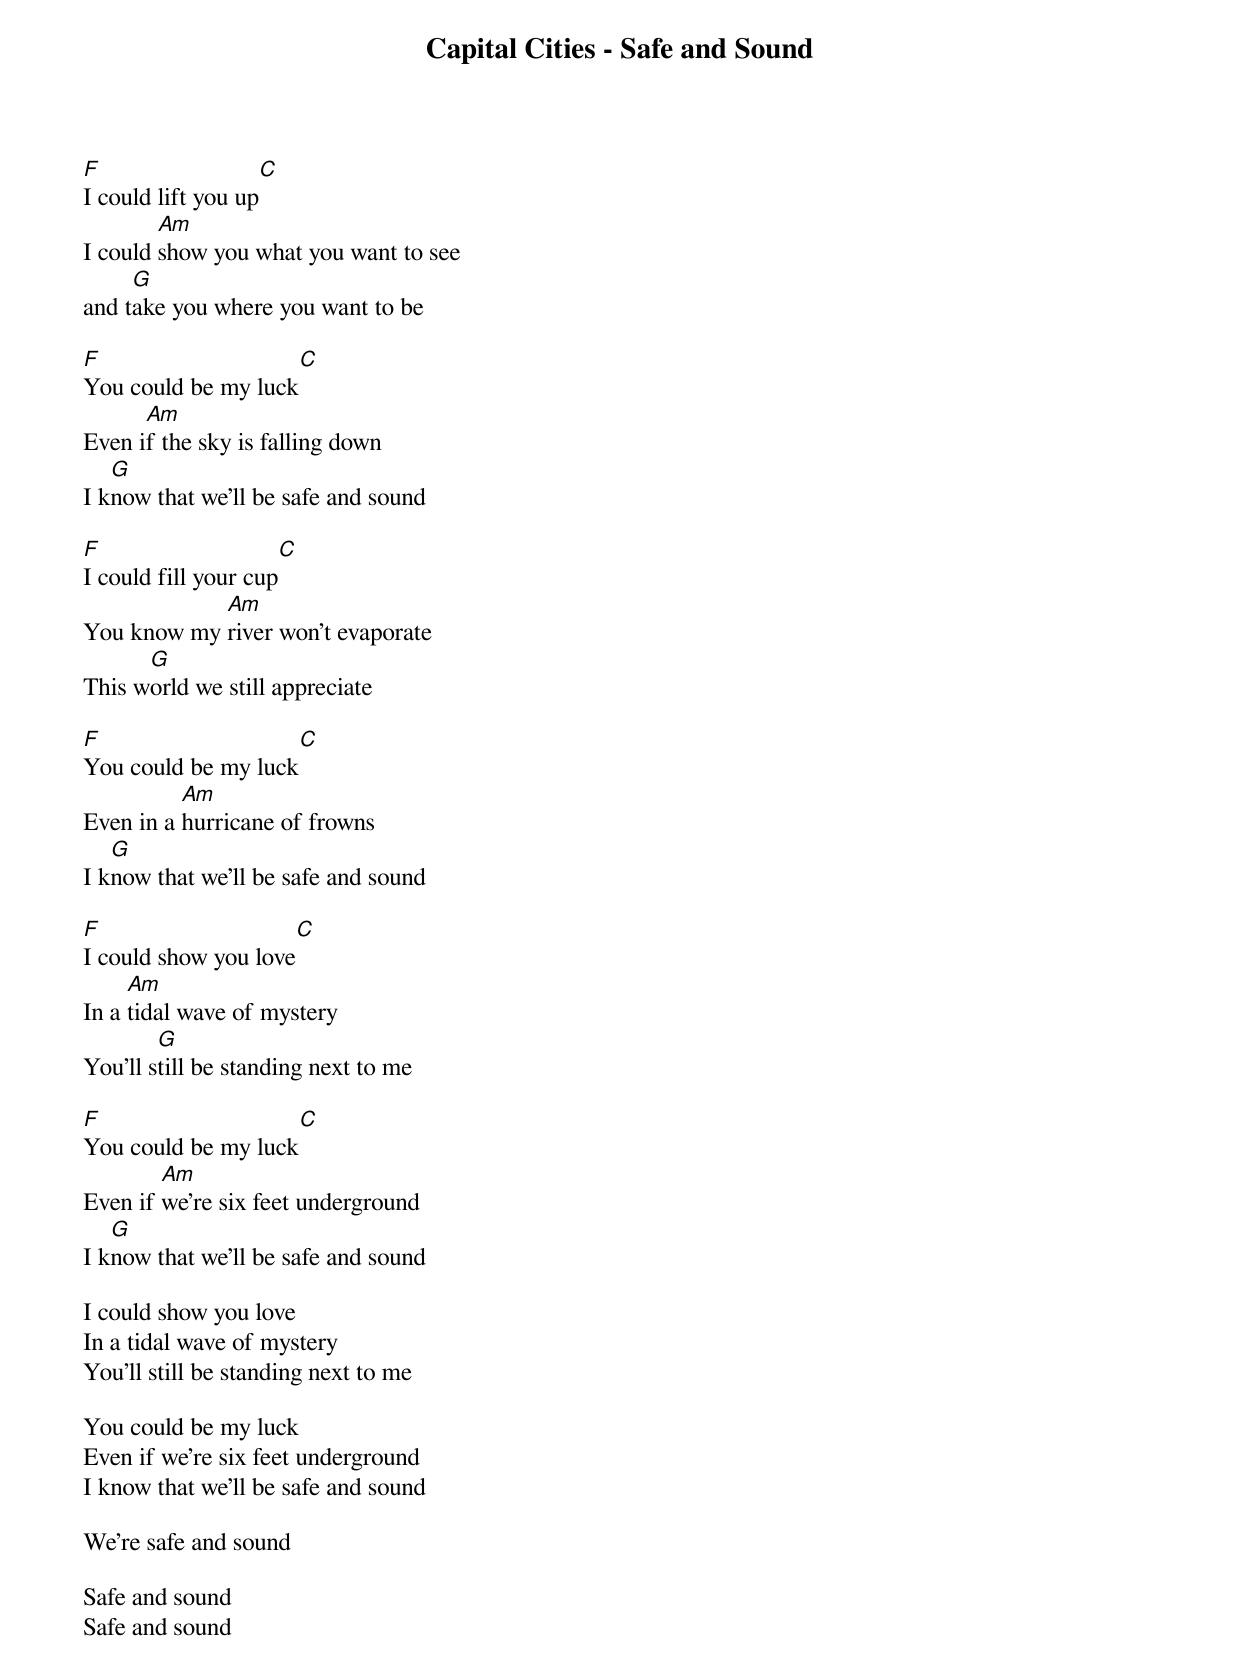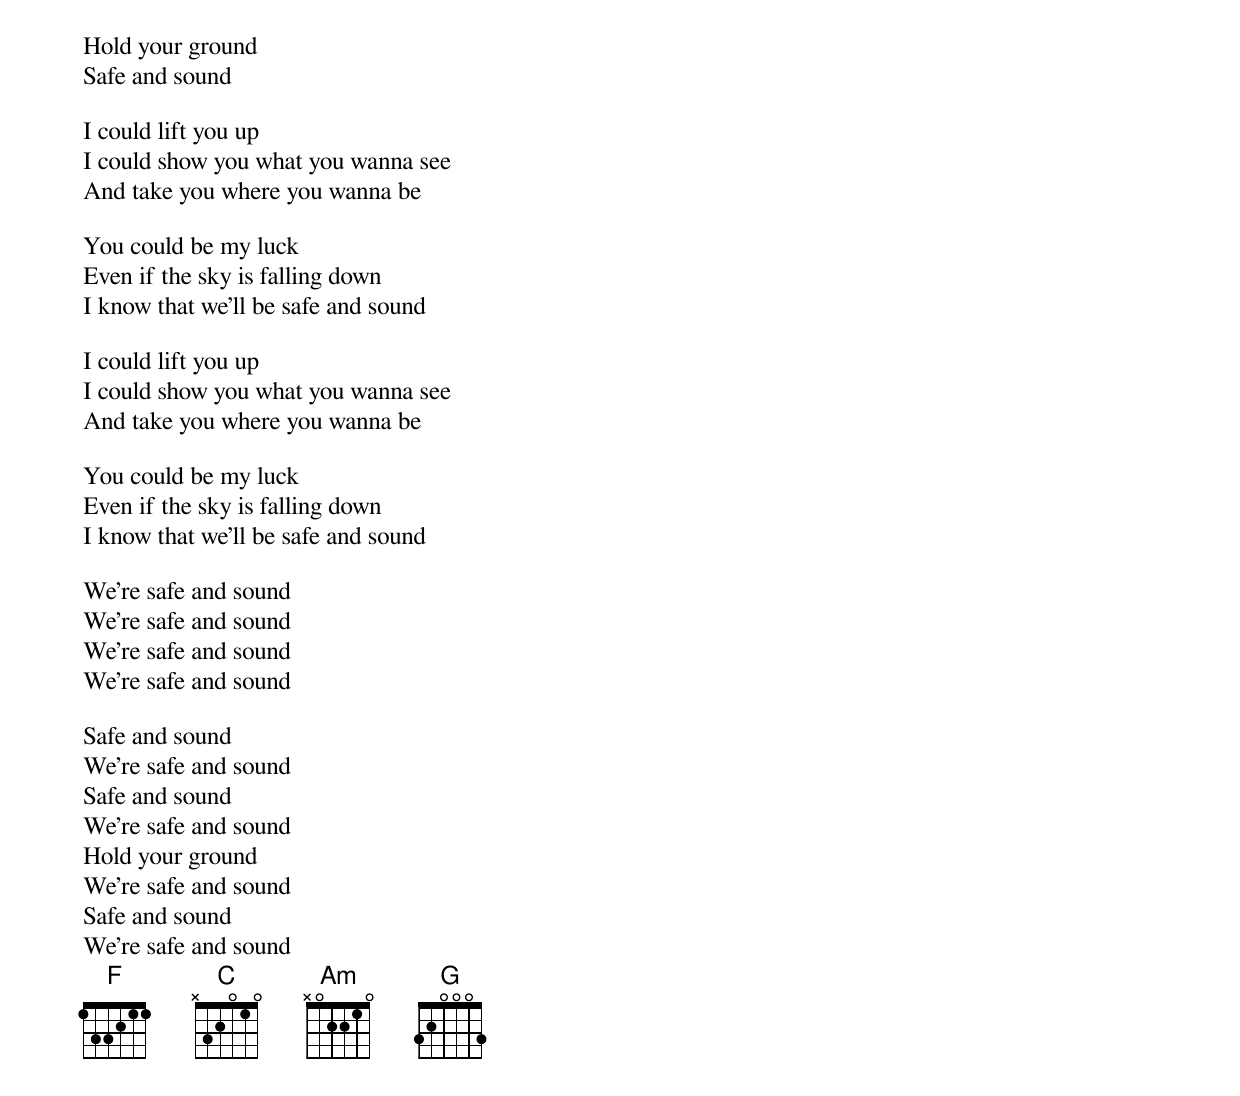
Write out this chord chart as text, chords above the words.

Capital Cities - Safe and Sound

F	           C
I could lift you up
	Am
I could show you what you want to see
     G
and take you where you want to be

F		    C
You could be my luck
      Am
Even if the sky is falling down
   G
I know that we'll be safe and sound

F		     C
I could fill your cup
	    Am
You know my river won't evaporate
      G
This world we still appreciate

F		    C
You could be my luck
	  Am
Even in a hurricane of frowns
   G
I know that we'll be safe and sound

F		     C
I could show you love
     Am
In a tidal wave of mystery
        G
You'll still be standing next to me

F		    C
You could be my luck
	Am
Even if we're six feet underground
   G
I know that we'll be safe and sound

I could show you love
In a tidal wave of mystery
You'll still be standing next to me

You could be my luck
Even if we're six feet underground
I know that we'll be safe and sound

We're safe and sound

Safe and sound
Safe and sound
Hold your ground
Safe and sound

I could lift you up
I could show you what you wanna see
And take you where you wanna be

You could be my luck
Even if the sky is falling down
I know that we'll be safe and sound

I could lift you up
I could show you what you wanna see
And take you where you wanna be

You could be my luck
Even if the sky is falling down
I know that we'll be safe and sound

We're safe and sound
We're safe and sound
We're safe and sound
We're safe and sound

Safe and sound
We're safe and sound
Safe and sound
We're safe and sound
Hold your ground
We're safe and sound
Safe and sound
We're safe and sound
